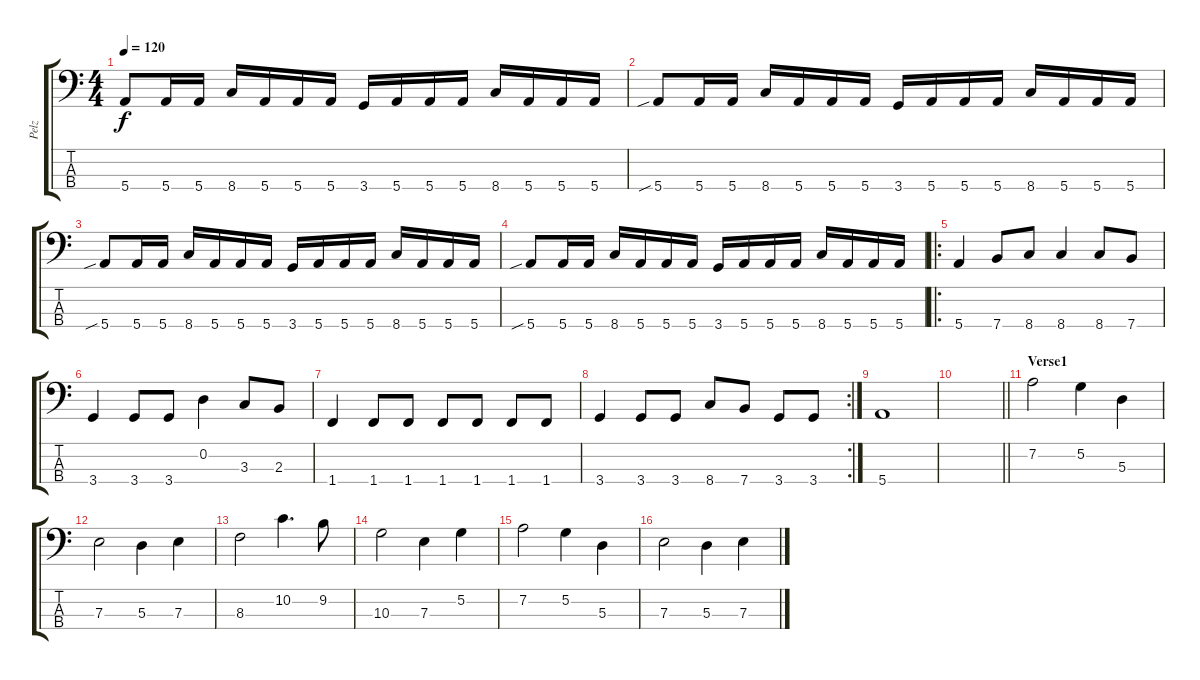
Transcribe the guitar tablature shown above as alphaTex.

\track ("Pelz" "Pelz") {instrument electricbasspick}
\staff {score tabs}
\tuning (G2 D2 A1 E1) {hide}
\ts (4 4)
\tempo 120
\clef f4
\ks c
5.4.8{dy f} 5.4.16 5.4.16 8.4.16 5.4.16 5.4.16 5.4.16 3.4.16 5.4.16 5.4.16 5.4.16 8.4.16 5.4.16 5.4.16 5.4.16 |
5.4{sib}.8 5.4.16 5.4.16 8.4.16 5.4.16 5.4.16 5.4.16 3.4.16 5.4.16 5.4.16 5.4.16 8.4.16 5.4.16 5.4.16 5.4.16 |
5.4{sib}.8 5.4.16 5.4.16 8.4.16 5.4.16 5.4.16 5.4.16 3.4.16 5.4.16 5.4.16 5.4.16 8.4.16 5.4.16 5.4.16 5.4.16 |
5.4{sib}.8 5.4.16 5.4.16 8.4.16 5.4.16 5.4.16 5.4.16 3.4.16 5.4.16 5.4.16 5.4.16 8.4.16 5.4.16 5.4.16 5.4.16 |
\ro
5.4.4 7.4.8 8.4.8 8.4.4 8.4.8 7.4.8 |
3.4.4 3.4.8 3.4.8 0.2.4 3.3.8 2.3.8 |
1.4.4 1.4.8 1.4.8 1.4.8 1.4.8 1.4.8 1.4.8 |
\rc 2
3.4.4 3.4.8 3.4.8 8.4.8 7.4.8 3.4.8 3.4.8 |
5.4.1 |
\barLineRight lightlight
|
\section ("" "Verse1")
7.2.2 5.2.4 5.3.4 |
7.3.2 5.3.4 7.3.4 |
8.3.2 10.2.4{d} 9.2.8 |
10.3.2 7.3.4 5.2.4 |
7.2.2 5.2.4 5.3.4 |
7.3.2 5.3.4 7.3.4
